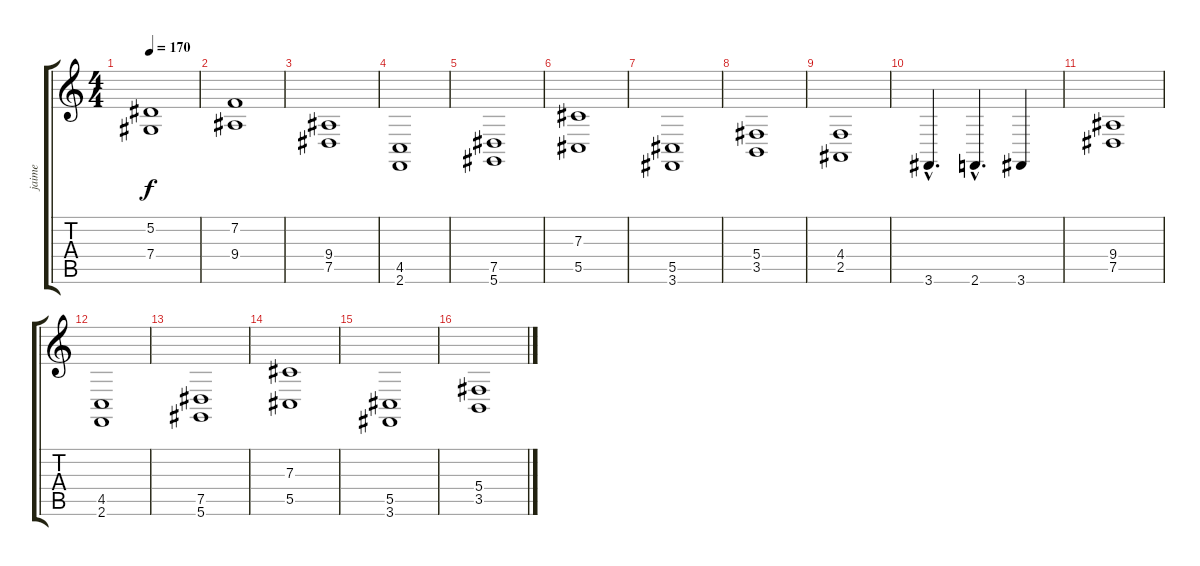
\track ("jaime" "jaime") {instrument choiraahs}
\staff {score tabs}
\tuning (Eb4 Bb3 Gb3 Db3 Ab2 Eb2) {hide}
\ts (4 4)
\tempo 170
\clef g2
\ks c
(5.2 7.4).1{dy f} |
(7.2 9.4).1 |
(9.4 7.5).1 |
(4.5 2.6).1 |
(7.5 5.6).1 |
(7.3 5.5).1 |
(5.5 3.6).1 |
(5.4 3.5).1 |
(4.4 2.5).1 |
3.6{hac}.4{d} 2.6{hac}.4{d} 3.6.4 |
(9.4 7.5).1 |
(4.5 2.6).1 |
(7.5 5.6).1 |
(7.3 5.5).1 |
(5.5 3.6).1 |
(5.4 3.5).1
